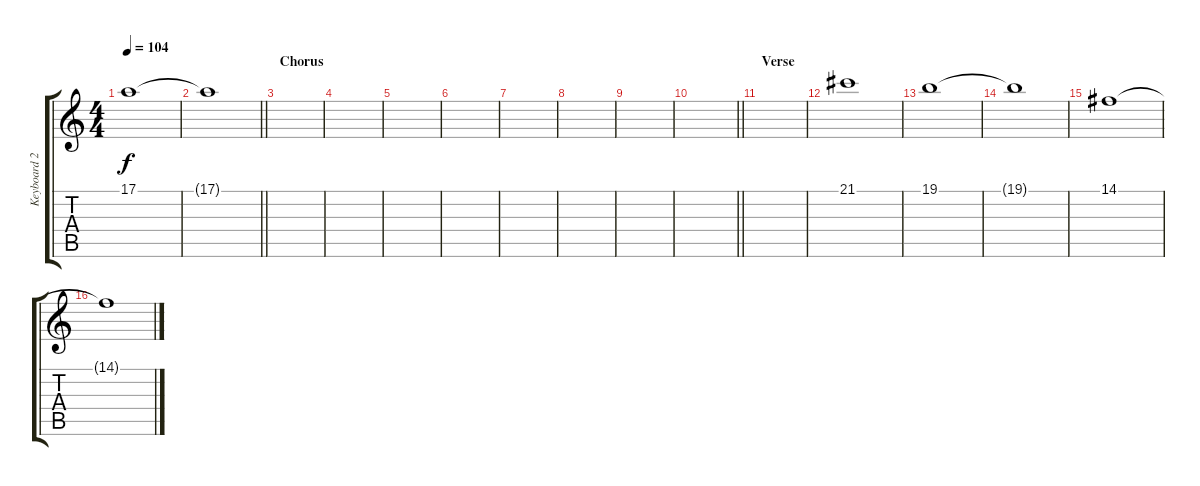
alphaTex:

\track ("Keyboard 2" "Keyboard 2") {instrument pad2warm}
\staff {score tabs}
\tuning (E4 B3 G3 D3 A2 E2) {hide}
\ts (4 4)
\tempo 104
\clef g2
\ks c
17.1.1{dy f} |
\barLineRight lightlight
17.1{t}.1 |
\section ("" "Chorus")
|
|
|
|
|
|
|
\barLineRight lightlight
|
\section ("" "Verse")
|
21.1.1 |
19.1.1 |
19.1{t}.1 |
14.1.1 |
14.1{t}.1
